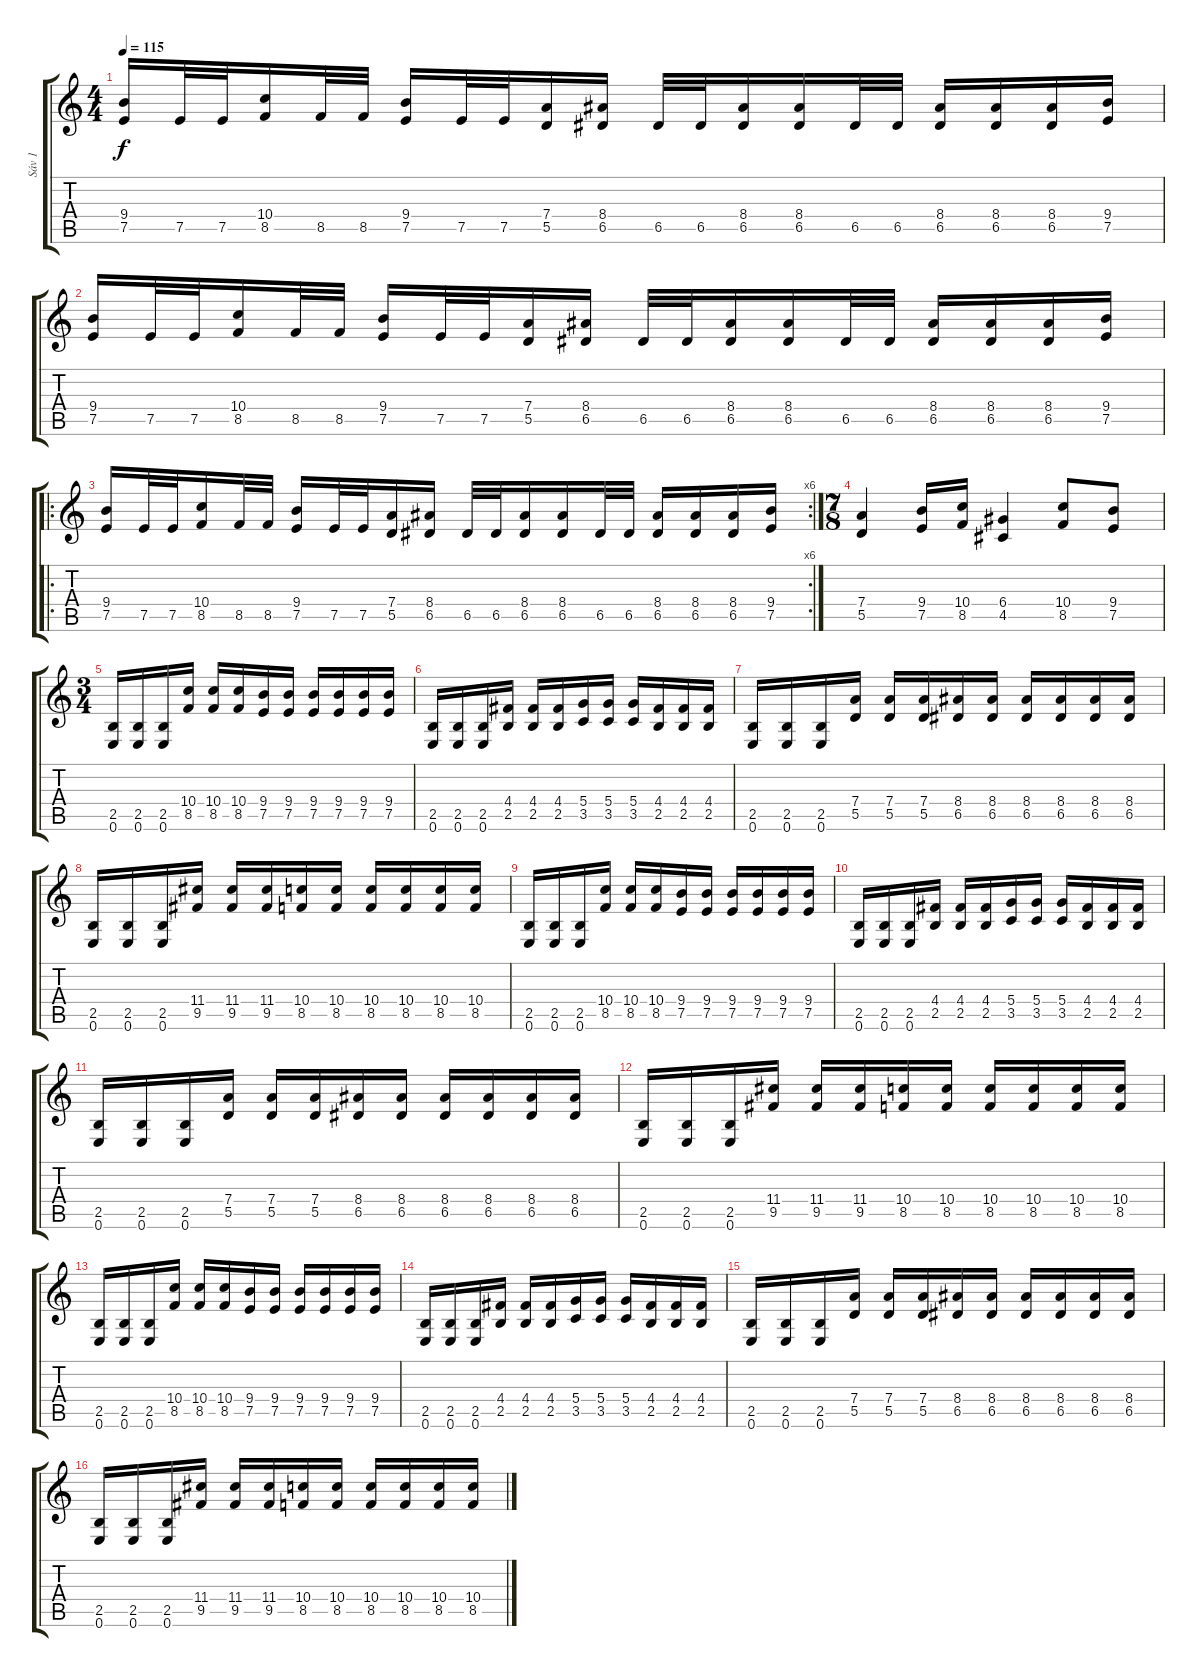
\track ("Sáv 1" "Sáv 1") {instrument distortionguitar}
\staff {score tabs}
\tuning (E4 B3 G3 D3 A2 E2) {hide}
\ts (4 4)
\tempo 115
\clef g2
\ks c
(9.4 7.5).16{dy f} 7.5.32 7.5.32 (10.4 8.5).16 8.5.32 8.5.32 (9.4 7.5).16 7.5.32 7.5.32 (7.4 5.5).16 (8.4 6.5).16 6.5.32 6.5.32 (8.4 6.5).16 (8.4 6.5).16 6.5.32 6.5.32 (8.4 6.5).16 (8.4 6.5).16 (8.4 6.5).16 (9.4 7.5).16 |
(9.4 7.5).16 7.5.32 7.5.32 (10.4 8.5).16 8.5.32 8.5.32 (9.4 7.5).16 7.5.32 7.5.32 (7.4 5.5).16 (8.4 6.5).16 6.5.32 6.5.32 (8.4 6.5).16 (8.4 6.5).16 6.5.32 6.5.32 (8.4 6.5).16 (8.4 6.5).16 (8.4 6.5).16 (9.4 7.5).16 |
\ro
\rc 6
(9.4 7.5).16 7.5.32 7.5.32 (10.4 8.5).16 8.5.32 8.5.32 (9.4 7.5).16 7.5.32 7.5.32 (7.4 5.5).16 (8.4 6.5).16 6.5.32 6.5.32 (8.4 6.5).16 (8.4 6.5).16 6.5.32 6.5.32 (8.4 6.5).16 (8.4 6.5).16 (8.4 6.5).16 (9.4 7.5).16 |
\ts (7 8)
(7.4 5.5).4 (9.4 7.5).16 (10.4 8.5).16 (6.4 4.5).4 (10.4 8.5).8 (9.4 7.5).8 |
\ts (3 4)
(2.5 0.6).16 (2.5 0.6).16 (2.5 0.6).16 (10.4 8.5).16 (10.4 8.5).16 (10.4 8.5).16 (9.4 7.5).16 (9.4 7.5).16 (9.4 7.5).16 (9.4 7.5).16 (9.4 7.5).16 (9.4 7.5).16 |
(2.5 0.6).16 (2.5 0.6).16 (2.5 0.6).16 (4.4 2.5).16 (4.4 2.5).16 (4.4 2.5).16 (5.4 3.5).16 (5.4 3.5).16 (5.4 3.5).16 (4.4 2.5).16 (4.4 2.5).16 (4.4 2.5).16 |
(2.5 0.6).16 (2.5 0.6).16 (2.5 0.6).16 (7.4 5.5).16 (7.4 5.5).16 (7.4 5.5).16 (8.4 6.5).16 (8.4 6.5).16 (8.4 6.5).16 (8.4 6.5).16 (8.4 6.5).16 (8.4 6.5).16 |
(2.5 0.6).16 (2.5 0.6).16 (2.5 0.6).16 (11.4 9.5).16 (11.4 9.5).16 (11.4 9.5).16 (10.4 8.5).16 (10.4 8.5).16 (10.4 8.5).16 (10.4 8.5).16 (10.4 8.5).16 (10.4 8.5).16 |
(2.5 0.6).16 (2.5 0.6).16 (2.5 0.6).16 (10.4 8.5).16 (10.4 8.5).16 (10.4 8.5).16 (9.4 7.5).16 (9.4 7.5).16 (9.4 7.5).16 (9.4 7.5).16 (9.4 7.5).16 (9.4 7.5).16 |
(2.5 0.6).16 (2.5 0.6).16 (2.5 0.6).16 (4.4 2.5).16 (4.4 2.5).16 (4.4 2.5).16 (5.4 3.5).16 (5.4 3.5).16 (5.4 3.5).16 (4.4 2.5).16 (4.4 2.5).16 (4.4 2.5).16 |
(2.5 0.6).16 (2.5 0.6).16 (2.5 0.6).16 (7.4 5.5).16 (7.4 5.5).16 (7.4 5.5).16 (8.4 6.5).16 (8.4 6.5).16 (8.4 6.5).16 (8.4 6.5).16 (8.4 6.5).16 (8.4 6.5).16 |
(2.5 0.6).16 (2.5 0.6).16 (2.5 0.6).16 (11.4 9.5).16 (11.4 9.5).16 (11.4 9.5).16 (10.4 8.5).16 (10.4 8.5).16 (10.4 8.5).16 (10.4 8.5).16 (10.4 8.5).16 (10.4 8.5).16 |
(2.5 0.6).16 (2.5 0.6).16 (2.5 0.6).16 (10.4 8.5).16 (10.4 8.5).16 (10.4 8.5).16 (9.4 7.5).16 (9.4 7.5).16 (9.4 7.5).16 (9.4 7.5).16 (9.4 7.5).16 (9.4 7.5).16 |
(2.5 0.6).16 (2.5 0.6).16 (2.5 0.6).16 (4.4 2.5).16 (4.4 2.5).16 (4.4 2.5).16 (5.4 3.5).16 (5.4 3.5).16 (5.4 3.5).16 (4.4 2.5).16 (4.4 2.5).16 (4.4 2.5).16 |
(2.5 0.6).16 (2.5 0.6).16 (2.5 0.6).16 (7.4 5.5).16 (7.4 5.5).16 (7.4 5.5).16 (8.4 6.5).16 (8.4 6.5).16 (8.4 6.5).16 (8.4 6.5).16 (8.4 6.5).16 (8.4 6.5).16 |
(2.5 0.6).16 (2.5 0.6).16 (2.5 0.6).16 (11.4 9.5).16 (11.4 9.5).16 (11.4 9.5).16 (10.4 8.5).16 (10.4 8.5).16 (10.4 8.5).16 (10.4 8.5).16 (10.4 8.5).16 (10.4 8.5).16
